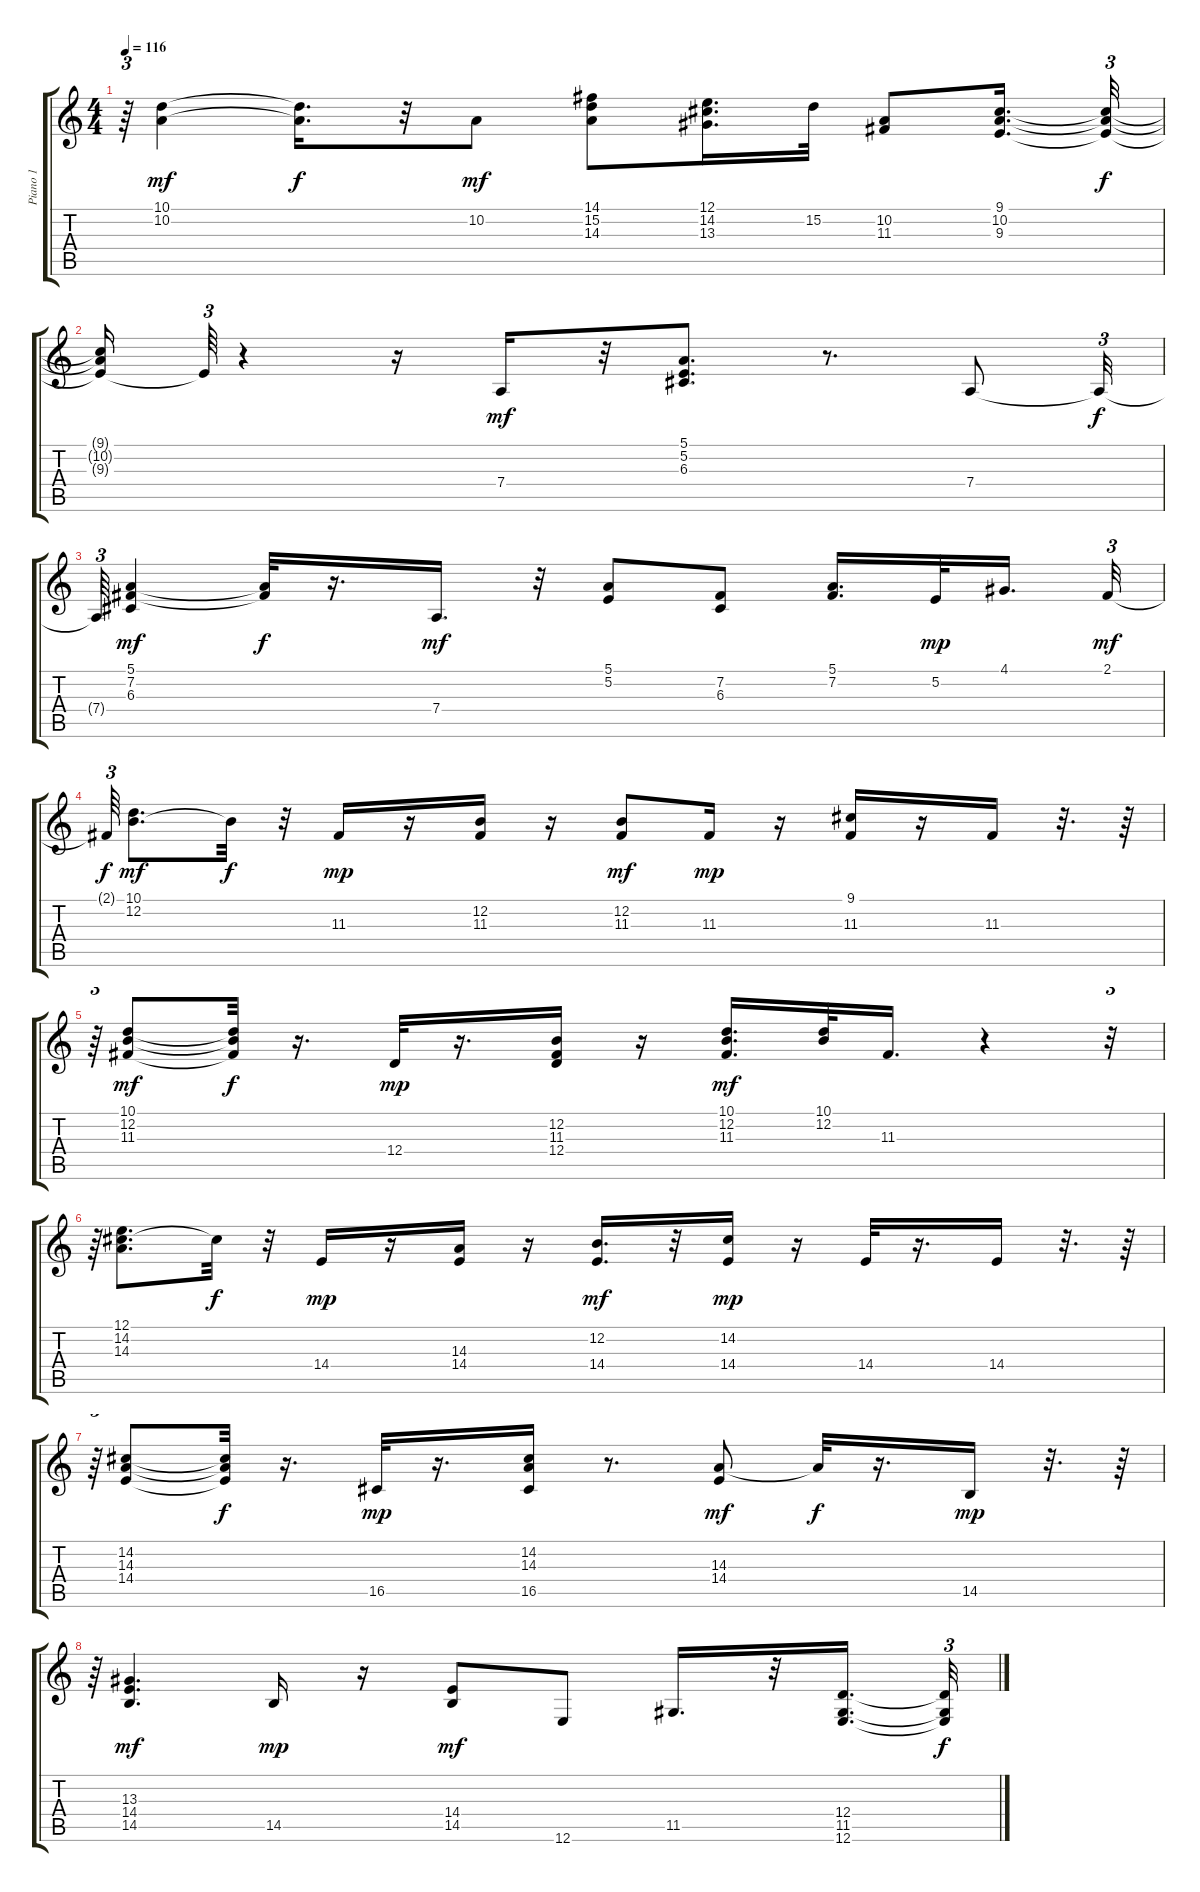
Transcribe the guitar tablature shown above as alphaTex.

\track ("Piano 1 " "Piano 1 ") {instrument acousticgrandpiano}
\staff {score tabs}
\tuning (E4 B3 G3 D3 A2 E2) {hide}
\ts (4 4)
\tempo 116
\clef g2
\ks c
r.64{tu (3 2) dy mf} (10.1 10.2).4 (10.1{t} 10.2{t}).16{d dy f} r.32 10.2.8{dy mf} (14.1 15.2 14.3).8 (12.1 14.2 13.3).16{d} 15.2.32 (10.2 11.3).8 (9.1 10.2 9.3).16{d} (9.1{t} 10.2{t} 9.3{t}).32{tu (3 2) dy f} |
(9.1{t} 10.2{t} 9.3{t}).16 9.3{t}.64{tu (3 2)} r.4 r.16 7.4.16{dy mf} r.32 (5.1 5.2 6.3).8{d} r.8{d} 7.4.8 7.4{t}.32{tu (3 2) dy f} |
7.4{t}.64{tu (3 2)} (5.1 7.2 6.3).4{dy mf} (5.1{t} 7.2{t}).32{dy f} r.16{d} 7.4.16{d dy mf} r.32 (5.1 5.2).8 (7.2 6.3).8 (5.1 7.2).16{d} 5.2.32{dy mp} 4.1.16{d} 2.1.32{tu (3 2) dy mf} |
2.1{t}.64{tu (3 2) dy f} (10.1 12.2).8{d dy mf} 12.2{t}.32{dy f} r.32 11.3.16{dy mp} r.16 (12.2 11.3).16 r.16 (12.2 11.3).8{dy mf} 11.3.16{dy mp} r.16 (9.1 11.3).16 r.16 11.3.16 r.32{d} r.64 |
r.64{tu (3 2)} (10.1 12.2 11.3).8{dy mf} (10.1{t} 12.2{t} 11.3{t}).32{dy f} r.16{d} 12.4.32{dy mp} r.16{d} (12.2 11.3 12.4).16 r.16 (10.1 12.2 11.3).16{d dy mf} (10.1 12.2).32 11.3.16{d} r.4 r.32{tu (3 2)} |
r.64{tu (3 2)} (12.1 14.2 14.3).8{d} 14.2{t}.32{dy f} r.32 14.4.16{dy mp} r.16 (14.3 14.4).16 r.16 (12.2 14.4).16{d dy mf} r.32 (14.2 14.4).16{dy mp} r.16 14.4.32 r.16{d} 14.4.16 r.32{d} r.64 |
r.64{tu (3 2)} (14.2 14.3 14.4).8 (14.2{t} 14.3{t} 14.4{t}).32{dy f} r.16{d} 16.5.32{dy mp} r.16{d} (14.2 14.3 16.5).16 r.8{d} (14.3 14.4).8{dy mf} 14.3{t}.32{dy f} r.16{d} 14.5.16{dy mp} r.32{d} r.64 |
r.64{tu (3 2)} (13.3 14.4 14.5).4{d dy mf} 14.5.16{dy mp} r.16 (14.4 14.5).8{dy mf} 12.6.8 11.5.16{d} r.32 (12.4 11.5 12.6).16{d} (12.4{t} 11.5{t} 12.6{t}).32{tu (3 2) dy f}
